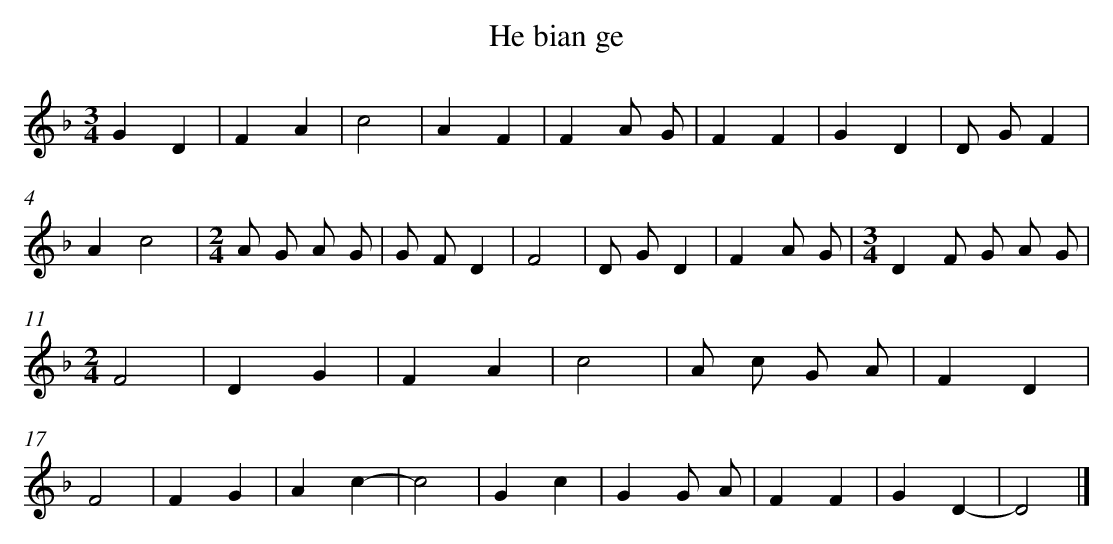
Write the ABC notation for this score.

X:1
T: He bian ge
L: 1/4
M: 3/4
K: F
GD [I:setbarnb 1]|
FA |
c2 |
AF |
FA/ G/ |
FF |
GD |
D/ G/F |
Ac2 |
[M:2/4]A/ G/ A/ G/ |
G/ F/D |
F2 |
D/ G/D |
FA/ G/ |
[M:3/4]DF/ G/ A/ G/ |
[M:2/4]F2 |
DG |
FA |
c2 |
A/ c/ G/ A/ |
FD |
F2 |
FG |
Ac- |
c2 |
Gc |
GG/ A/ |
FF |
GD- |
D2 |]
